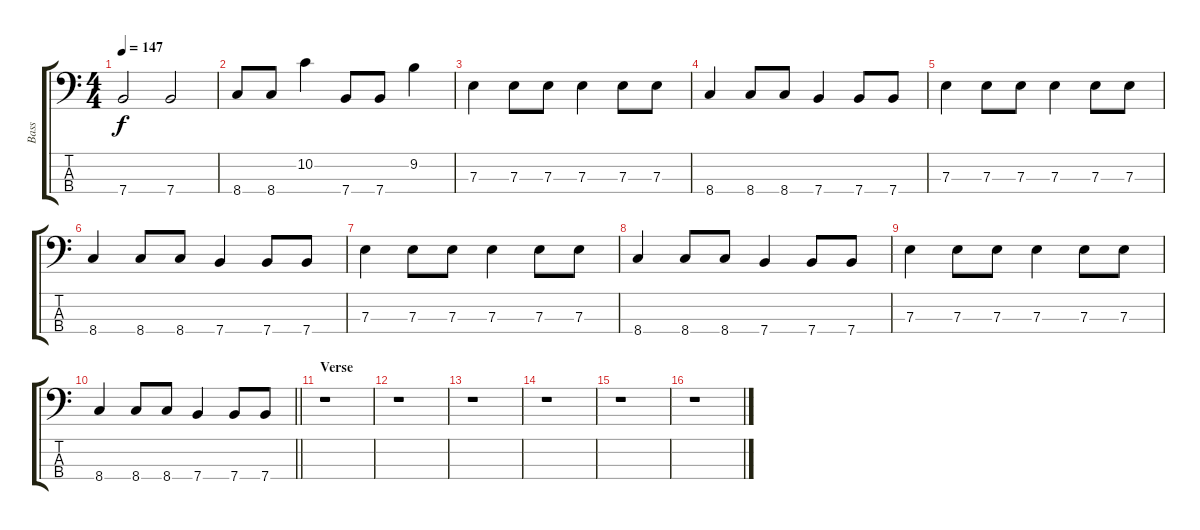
\track ("Bass" "Bass") {instrument electricbasspick}
\staff {score tabs}
\tuning (G2 D2 A1 E1) {hide}
\ts (4 4)
\tempo 147
\clef f4
\ks c
7.4.2{dy f} 7.4.2 |
8.4.8 8.4.8 10.2.4 7.4.8 7.4.8 9.2.4 |
7.3.4 7.3.8 7.3.8 7.3.4 7.3.8 7.3.8 |
8.4.4 8.4.8 8.4.8 7.4.4 7.4.8 7.4.8 |
7.3.4 7.3.8 7.3.8 7.3.4 7.3.8 7.3.8 |
8.4.4 8.4.8 8.4.8 7.4.4 7.4.8 7.4.8 |
7.3.4 7.3.8 7.3.8 7.3.4 7.3.8 7.3.8 |
8.4.4 8.4.8 8.4.8 7.4.4 7.4.8 7.4.8 |
7.3.4 7.3.8 7.3.8 7.3.4 7.3.8 7.3.8 |
\barLineRight lightlight
8.4.4 8.4.8 8.4.8 7.4.4 7.4.8 7.4.8 |
\section ("" "Verse")
r.1 |
r.1 |
r.1 |
r.1 |
r.1 |
r.1
